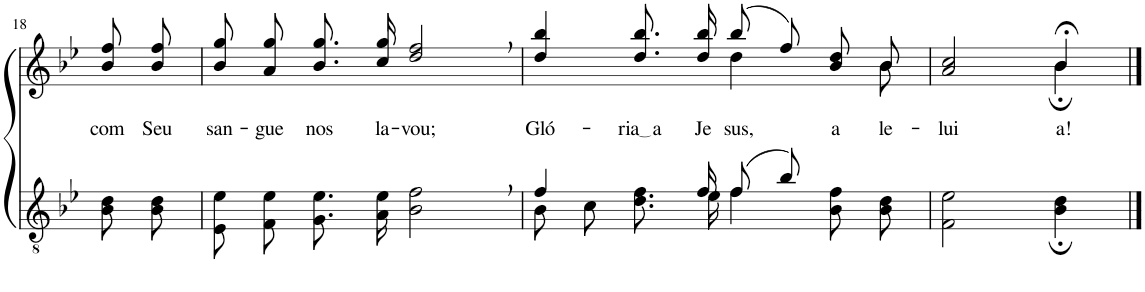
**kern	**kern	**text
*part2	*part1	*part1
*staff2	*staff1	*staff1
*I"Parte III e IV	*I"Parte I e II	*
!!LO:PB:g=z
*clefGv2	*clefG2	*
*Trd4c7	*Trd4c7	*
*k[b-e-]	*k[b-e-]	*
*M4/4	*M4/4	*
=18	=18	=18
!	!	!LO:LY:b
8B-\ 8d\L	8b-\ 8ff\L	com
!	!	!LO:LY:b
8B-\ 8d\J	8b-\ 8ff\J	Seu
=19	=19	=19
!	!	!LO:LY:b
8E-/ 8e-/L	8b-\ 8gg\L	san-
!	!	!LO:LY:b
8F/ 8e-/J	8a\ 8gg\J	-gue
!	!	!LO:LY:b
8.G\ 8.e-\L	8.b-\ 8.gg\L	nos
!	!	!LO:LY:b
16A\ 16e-\Jk	16cc\ 16gg\Jk	la-
!	!	!LO:LY:b
2B-\, 2f\,	2dd/, 2ff/,	-vou;
=20	=20	=20
*^	*	*
!	!	!	!LO:LY:b
*	*	*^	*
4f/	8B-\L	4dd/ 4bb-/	2ryy	Gló-
.	8c\J	.	.	.
!	!	!	!	!LO:LY:b
8.ryy	8.d\ 8.f\L	8.dd\ 8.bb-\L	.	ria a
!	!	!	!	!LO:LY:b
16f/	16e-\Jk	16dd\ 16bb-\Jk	.	Je-
!	!	!	!	!LO:LY:b
(8f/L	4f\	(8bb-/L	4dd\	-sus,
8b-/J)	.	8ff/J)	.	.
!	!	!	!	!LO:LY:b
4ryy	8B-\ 8f\L	8b-\ 8dd\L	8ryy	a-
!	!	!	!	!LO:LY:b
.	8B-\ 8d\J	8b-\J	8b-\	-le-
=21	=21	=21	=21	=21
!	!	!	!	!LO:LY:b
*v	*v	*	*	*
2F\ 2e-\	2ryy	2a/ 2cc/	-lui
!	!	!	!LO:LY:b
4B-\; 4d\;	4b-;<\	4b-;/	a!
*	*v	*v	*
==	==	==
*-	*-	*-
